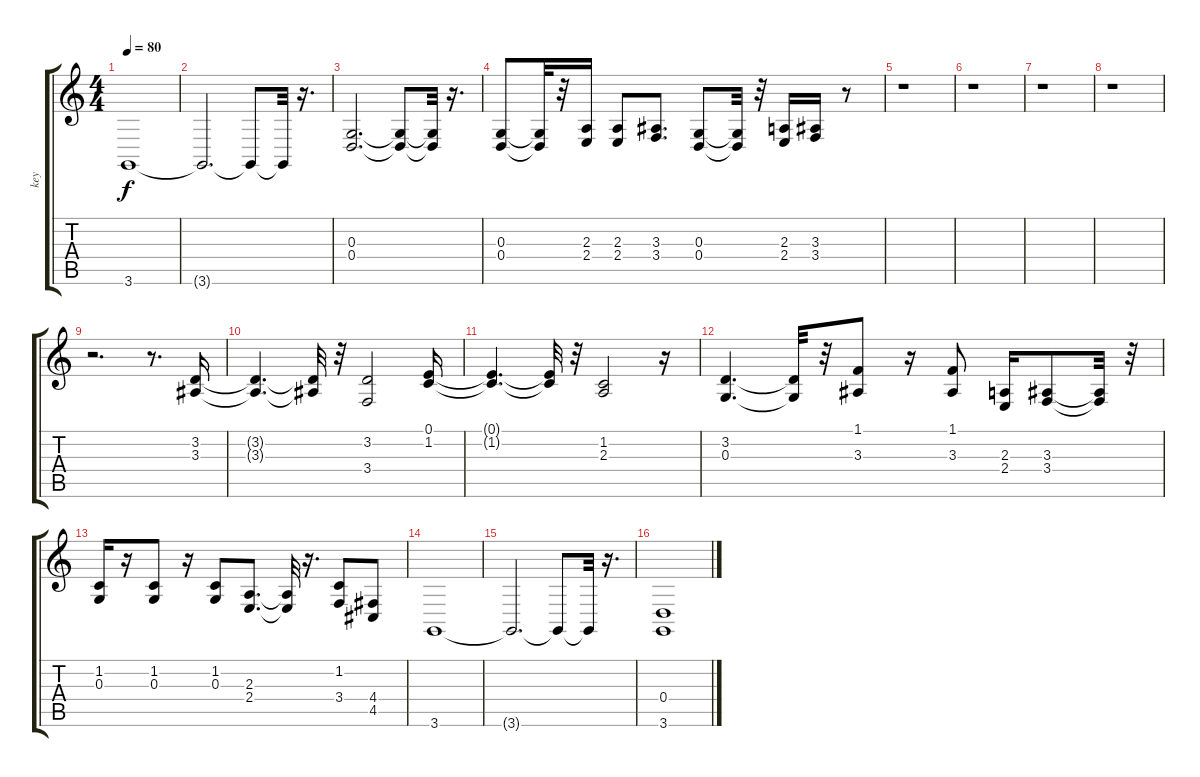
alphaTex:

\track ("key" "key") {instrument drawbarorgan}
\staff {score tabs}
\tuning (E4 B3 G3 D3 A2 E2) {hide}
\ts (4 4)
\tempo 80
\clef g2
\ks c
3.6.1{dy f} |
3.6{t}.2{d} 3.6{t}.8 3.6{t}.32 r.16{d} |
(0.3 0.4).2{d} (0.3{t} 0.4{t}).8 (0.3{t} 0.4{t}).32 r.16{d} |
(0.3 0.4).8 (0.3{t} 0.4{t}).32 r.32 (2.3 2.4).16 (2.3 2.4).8 (3.3 3.4).8{d} (0.3 0.4).8 (0.3{t} 0.4{t}).32 r.32 (2.3 2.4).16 (3.3 3.4).16 r.8 |
r.1 |
r.1 |
r.1 |
r.1 |
r.2{d} r.8{d} (3.2 3.3).16{volume 10} |
(3.2{t} 3.3{t}).4{d} (3.2{t} 3.3{t}).32 r.32 (3.2 3.4).2 (0.1 1.2).16 |
(0.1{t} 1.2{t}).4{d} (0.1{t} 1.2{t}).32 r.32 (1.2 2.3).2 r.16 |
(3.2 0.3).4{d} (3.2{t} 0.3{t}).32 r.32 (1.1 3.3).8 r.16 (1.1 3.3).8 (2.3 2.4).16 (3.3 3.4).8 (3.3{t} 3.4{t}).32 r.32 |
(1.2 0.3).16 r.16 (1.2 0.3).8 r.16 (1.2 0.3).8 (2.3 2.4).8{d} (2.3{t} 2.4{t}).32 r.16{d} (1.2 3.4).8 (4.4 4.5).8 |
3.6.1 |
3.6{t}.2{d} 3.6{t}.8 3.6{t}.32 r.16{d} |
(0.4 3.6).1
